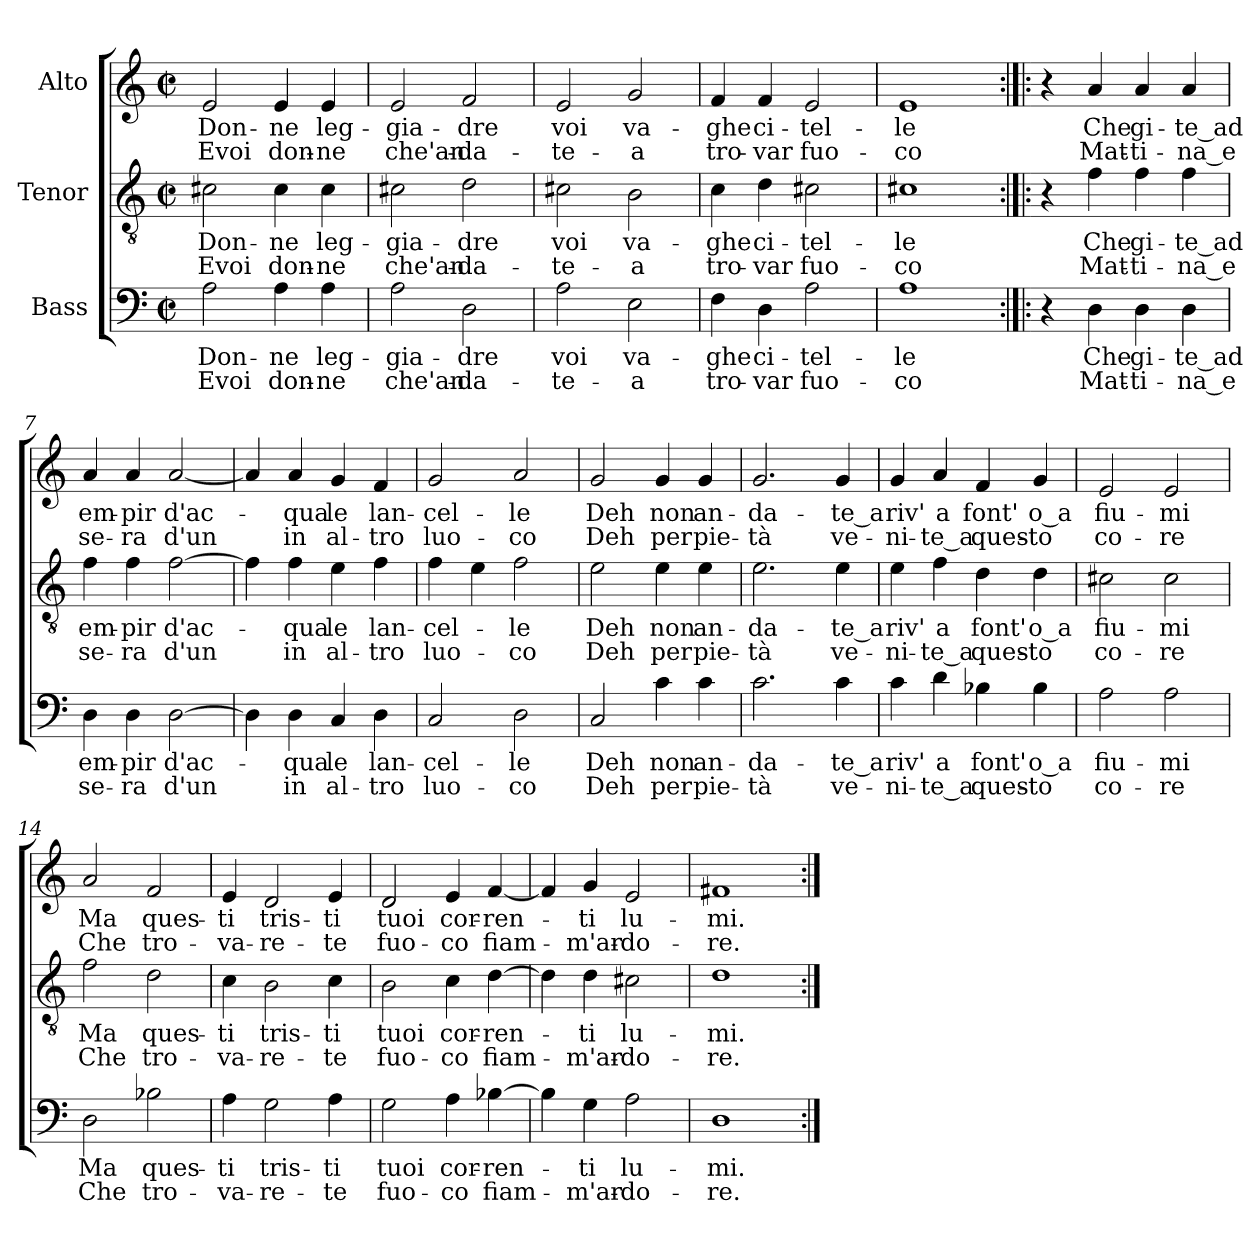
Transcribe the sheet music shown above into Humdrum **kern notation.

**kern	**text	**text	**kern	**text	**text	**kern	**text	**text
*part3	*part3	*part3	*part2	*part2	*part2	*part1	*part1	*part1
*staff3	*staff3	*staff3	*staff2	*staff2	*staff2	*staff1	*staff1	*staff1
*I"Bass	*	*	*I"Tenor	*	*	*I"Alto	*	*
*clefF4	*	*	*clefGv2	*	*	*clefG2	*	*
*k[]	*	*	*k[]	*	*	*k[]	*	*
*a:	*	*	*a:	*	*	*a:	*	*
*M2/2	*	*	*M2/2	*	*	*M2/2	*	*
*met(c|)	*	*	*met(c|)	*	*	*met(c|)	*	*
=1	=1	=1	=1	=1	=1	=1	=1	=1
2A\	Don-	Evoi	2c#X\	Don-	Evoi	2e/	Don-	Evoi
4A\	-ne	don-	4c#\	-ne	don-	4e/	-ne	don-
4A\	leg-	-ne	4c#\	leg-	-ne	4e/	leg-	-ne
=2	=2	=2	=2	=2	=2	=2	=2	=2
2A\	-gia-	che'an-	2c#X\	-gia-	che'an-	2e/	-gia-	che'an-
2D\	-dre	-da-	2d\	-dre	-da-	2f/	-dre	-da-
=3	=3	=3	=3	=3	=3	=3	=3	=3
2A\	voi	-te-	2c#X\	voi	-te-	2e/	voi	-te-
2E\	va-	-a	2B\	va-	-a	2g/	va-	-a
=4	=4	=4	=4	=4	=4	=4	=4	=4
4F\	-ghe	tro-	4c\	-ghe	tro-	4f/	-ghe	tro-
4D\	ci-	-var	4d\	ci-	-var	4f/	ci-	-var
2A\	-tel-	fuo-	2c#X\	-tel-	fuo-	2e/	-tel-	fuo-
=5	=5	=5	=5	=5	=5	=5	=5	=5
1A	-le	-co	1c#X	-le	-co	1e	-le	-co
=6:|!|:	=6:|!|:	=6:|!|:	=6:|!|:	=6:|!|:	=6:|!|:	=6:|!|:	=6:|!|:	=6:|!|:
4r	.	.	4r	.	.	4r	.	.
4D\	Che	Mat-	4f\	Che	Mat-	4a/	Che	Mat-
4D\	gi-	-ti-	4f\	gi-	-ti-	4a/	gi-	-ti-
4D\	-te_ad	-na_e	4f\	-te_ad	-na_e	4a/	-te_ad	-na_e
!!LO:LB:g=z
=7	=7	=7	=7	=7	=7	=7	=7	=7
4D\	em-	se-	4f\	em-	se-	4a/	em-	se-
4D\	-pir	-ra	4f\	-pir	-ra	4a/	-pir	-ra
[2D\	d'ac-	d'un	[2f\	d'ac-	d'un	[2a/	d'ac-	d'un
=8	=8	=8	=8	=8	=8	=8	=8	=8
4D\]	.	.	4f\]	.	.	4a/]	.	.
4D\	-qua	in	4f\	-qua	in	4a/	-qua	in
4C/	le	al-	4e\	le	al-	4g/	le	al-
4D\	lan-	-tro	4f\	lan-	-tro	4f/	lan-	-tro
=9	=9	=9	=9	=9	=9	=9	=9	=9
2C/	-cel-	luo-	4f\	-cel-	luo-	2g/	-cel-	luo-
.	.	.	4e\	.	.	.	.	.
2D\	-le	-co	2f\	-le	-co	2a/	-le	-co
=10	=10	=10	=10	=10	=10	=10	=10	=10
2C/	Deh	Deh	2e\	Deh	Deh	2g/	Deh	Deh
4c\	non	per	4e\	non	per	4g/	non	per
4c\	an-	pie-	4e\	an-	pie-	4g/	an-	pie-
=11	=11	=11	=11	=11	=11	=11	=11	=11
2.c\	-da-	-tà	2.e\	-da-	-tà	2.g/	-da-	-tà
4c\	-te_a	ve-	4e\	-te_a	ve-	4g/	-te_a	ve-
=12	=12	=12	=12	=12	=12	=12	=12	=12
4c\	riv'	-ni-	4e\	riv'	-ni-	4g/	riv'	-ni-
4d\	a	-te_a	4f\	a	-te_a	4a/	a	-te_a
4B-X\	font'	ques-	4d\	font'	ques-	4f/	font'	ques-
4B-\	o_a	-to	4d\	o_a	-to	4g/	o_a	-to
!!LO:LB:g=z
=13	=13	=13	=13	=13	=13	=13	=13	=13
2A\	fiu-	co-	2c#X\	fiu-	co-	2e/	fiu-	co-
2A\	-mi	-re	2c#\	-mi	-re	2e/	-mi	-re
=14	=14	=14	=14	=14	=14	=14	=14	=14
2D\	Ma	Che	2f\	Ma	Che	2a/	Ma	Che
2B-X\	ques-	tro-	2d\	ques-	tro-	2f/	ques-	tro-
=15	=15	=15	=15	=15	=15	=15	=15	=15
4A\	-ti	-va-	4c\	-ti	-va-	4e/	-ti	-va-
2G\	tris-	-re-	2B\	tris-	-re-	2d/	tris-	-re-
4A\	-ti	-te	4c\	-ti	-te	4e/	-ti	-te
=16	=16	=16	=16	=16	=16	=16	=16	=16
2G\	tuoi	fuo-	2B\	tuoi	fuo-	2d/	tuoi	fuo-
4A\	cor-	-co	4c\	cor-	-co	4e/	cor-	-co
[4B-X\	-ren-	fiam-	[4d\	-ren-	fiam-	[4f/	-ren-	fiam-
=17	=17	=17	=17	=17	=17	=17	=17	=17
4B-\]	.	.	4d\]	.	.	4f/]	.	.
4G\	-ti	-m'ar-	4d\	-ti	-m'ar-	4g/	-ti	-m'ar-
2A\	lu-	-do-	2c#X\	lu-	-do-	2e/	lu-	-do-
=18	=18	=18	=18	=18	=18	=18	=18	=18
1D	-mi.	-re.	1d	-mi.	-re.	1f#X	-mi.	-re.
=:|!	=:|!	=:|!	=:|!	=:|!	=:|!	=:|!	=:|!	=:|!
*-	*-	*-	*-	*-	*-	*-	*-	*-
